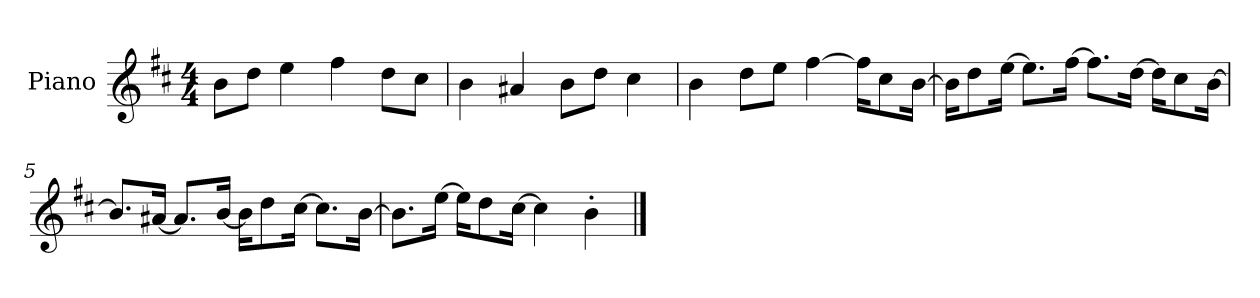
**kern
*part1
*staff1
*I"Piano
*I'P-no
*clefG2
*k[f#c#]
*M4/4
*MM90
=1
8b\L
8dd\J
4ee\
4ff#\
8dd\L
8cc#\J
=2
4b\
4a#X/
8b\L
8dd\J
4cc#\
=3
4b\
8dd\L
8ee\J
[4ff#\
16ff#\KL]
8cc#\
[16b\Jk
=4
16b\KL]
8dd\
[16ee\Jk
8.ee\L]
[16ff#\Jk
8.ff#\L]
[16dd\Jk
16dd\KL]
8cc#\
[16b\Jk
!!LO:LB:g=z
=5
8.b/L]
[16a#X/Jk
8.a#/L]
[16b/Jk
16b\KL]
8dd\
[16cc#\Jk
8.cc#\L]
[16b\Jk
=6
8.b\L]
[16ee\Jk
16ee\KL]
8dd\
[16cc#\Jk
4cc#\]
4b'\
==
*-
